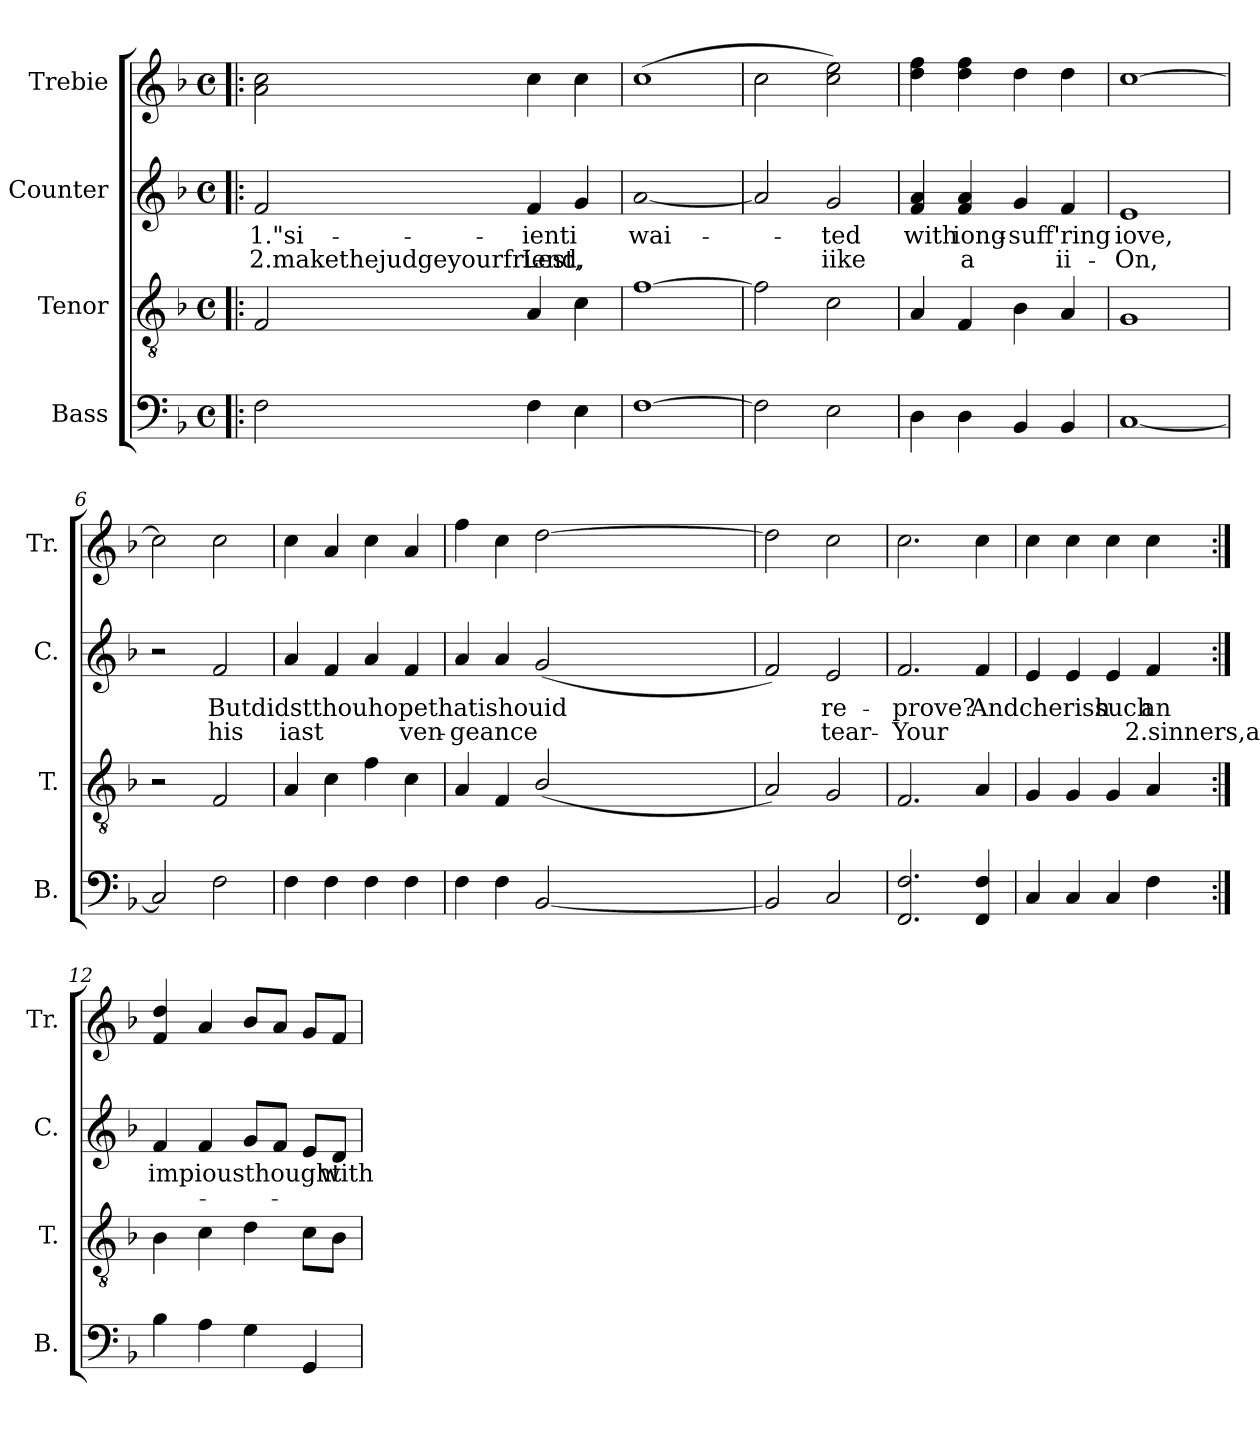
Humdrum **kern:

**kern	**kern	**kern	**text	**text	**kern
*part4	*part3	*part2	*part2	*part2	*part1
*staff4	*staff3	*staff2	*staff2	*staff2	*staff1
*I"Bass	*I"Tenor	*I"Counter	*	*	*I"Trebie
*I'B.	*I'T.	*I'C.	*	*	*I'Tr.
*clefF4	*clefGv2	*clefG2	*	*	*clefG2
*k[b-]	*k[b-]	*k[b-]	*	*	*k[b-]
*F:	*F:	*F:	*	*	*F:
*M4/4	*M4/4	*M4/4	*	*	*M4/4
*met(c)	*met(c)	*met(c)	*	*	*met(c)
=1!|:	=1!|:	=1!|:	=1!|:	=1!|:	=1!|:
!	!	!	!LO:LY:b	!LO:LY:b	!LO:N:n=1:head=open
2F\	2F/	2f/	1."si-	2.makethejudgeyourfriend,	2a\ 2cc\
!LO:N:head=solid	!LO:N:head=solid	!LO:N:head=solid	!LO:LY:b	!LO:LY:b	!
4F\	4A/	4f/	-ienti	Lest,	4cc\
!LO:N:head=solid	!	!	!	!	!
4E\	4c\	4g/	.	.	4cc\
=2	=2	=2	=2	=2	=2
!	!	!LO:N:head=open	!LO:LY:b	!	!
[>1F	[>1f	[<1a	wai-	.	(>1cc
=3	=3	=3	=3	=3	=3
!	!	!LO:N:head=open	!	!	!
2F\]	2f\]	2a/]	.	.	2cc\
!LO:N:head=open	!	!	!LO:LY:b	!LO:LY:b	!LO:N:n=2:head=open
2E\	2c\	2g/	-ted	iike	2cc\ 2ee\)
=4	=4	=4	=4	=4	=4
!LO:N:head=solid	!LO:N:head=solid	!LO:N:n=1:head=solid	!	!	!
!	!	!LO:N:n=2:head=solid	!LO:LY:b	!	!LO:N:n=1:head=solid
!	!	!	!	!	!LO:N:n=2:head=solid
4D\	4A/	4f/ 4a/	with	.	4dd\ 4ff\
!LO:N:head=solid	!LO:N:head=solid	!LO:N:n=1:head=solid	!	!	!
!	!	!LO:N:n=2:head=solid	!LO:LY:b	!LO:LY:b	!LO:N:n=1:head=solid
!	!	!	!	!	!LO:N:n=2:head=solid
4D\	4F/	4f/ 4a/	iong-	a	4dd\ 4ff\
!LO:N:head=solid	!LO:N:head=solid	!	!LO:LY:b	!	!LO:N:head=solid
4BB-/	4B-\	4g/	-suff'ring	.	4dd\
!LO:N:head=solid	!LO:N:head=solid	!LO:N:head=solid	!	!LO:LY:b	!LO:N:head=solid
4BB-/	4A/	4f/	.	ii-	4dd\
=5	=5	=5	=5	=5	=5
!	!	!	!LO:LY:b	!LO:LY:b	!
[<1C	1G	1e	iove,	-On,	[>1cc>
=6	=6	=6	=6	=6	=6
2C/]	2r	2r	.	.	2cc\]
!	!	!	!LO:LY:b	!LO:LY:b	!
2F\	2F/	2f/	Butdidstthouhopethatishouid	his	2cc\
=7	=7	=7	=7	=7	=7
!LO:N:head=solid	!LO:N:head=solid	!LO:N:head=solid	!	!LO:LY:b	!
4F\	4A/	4a/	.	iast	4cc\
!LO:N:head=solid	!	!LO:N:head=solid	!	!	!LO:N:head=solid
4F\	4c\	4f/	.	.	4a/
!LO:N:head=solid	!LO:N:head=solid	!LO:N:head=solid	!	!	!
4F\	4f\	4a/	.	.	4cc\
!LO:N:head=solid	!	!LO:N:head=solid	!	!LO:LY:b	!LO:N:head=solid
4F\	4c\	4f/	.	ven-	4a/
=8	=8	=8	=8	=8	=8
!LO:N:head=solid	!LO:N:head=solid	!LO:N:head=solid	!	!LO:LY:b	!LO:N:head=solid
4F\	4A/	4a/	.	-geance	4ff\
!LO:N:head=solid	!LO:N:head=solid	!LO:N:head=solid	!	!	!
4F\	4F/	4a/	.	.	4cc\
!	!	!	!	!	!LO:N:head=open
[<2BB-/	(<2B-/	(<2g/	.	.	[>2dd\
=9	=9	=9	=9	=9	=9
!	!LO:N:head=open	!	!	!	!LO:N:head=open
2BB-/]	2A/)	2f/)	.	.	2dd\]
!	!	!LO:N:head=open	!LO:LY:b	!LO:LY:b	!
2C/	2G/	2e/	re-	tear-	2cc\
=10	=10	=10	=10	=10	=10
!	!	!	!LO:LY:b	!LO:LY:b	!
2.FF/ 2.F/	2.F/	2.f/	-prove?	-Your	2.cc>\
!LO:N:n=1:head=solid	!	!	!	!	!
!LO:N:n=2:head=solid	!LO:N:head=solid	!LO:N:head=solid	!LO:LY:b	!	!
4FF/ 4F/	4A/	4f/	Andcherish	.	4cc\
=11	=11	=11	=11	=11	=11
!	!	!LO:N:head=solid	!	!	!
4C/	4G/	4e/	.	.	4cc\
!	!	!LO:N:head=solid	!	!	!
4C/	4G/	4e/	.	.	4cc\
!	!	!LO:N:head=solid	!LO:LY:b	!	!
4C/	4G/	4e/	such	.	4cc\
!LO:N:head=solid	!LO:N:head=solid	!LO:N:head=solid	!LO:LY:b	!LO:LY:b	!
4F\	4A/	4f/	an	2.sinners,a-	4cc\
=12:|!	=12:|!	=12:|!	=12:|!	=12:|!	=12:|!
!LO:N:head=solid	!LO:N:head=solid	!LO:N:head=solid	!LO:LY:b	!	!LO:N:n=1:head=solid
!	!	!	!	!	!LO:N:n=2:head=solid
4B-\	4B-\	4f/	impiousthought	.	4f/ 4dd/
!LO:N:head=solid	!	!LO:N:head=solid	!	!	!LO:N:head=solid
4A\	4c\	4f/	.	.	4a/
!	!LO:N:head=solid	!	!	!	!LO:N:head=solid
4G\	4d\	8g/L	.	.	8b-/L
!	!	!LO:N:head=solid	!	!	!LO:N:head=solid
.	.	8f/J	.	.	8a/J
!	!	!LO:N:head=solid	!	!	!
4GG/	8c\L	8e/L	.	.	8g/L
!	!LO:N:head=solid	!LO:N:head=solid	!LO:LY:b	!	!LO:N:head=solid
.	8B-\J	8d/J	with	.	8f/J
=	=	=	=	=	=
*-	*-	*-	*-	*-	*-
